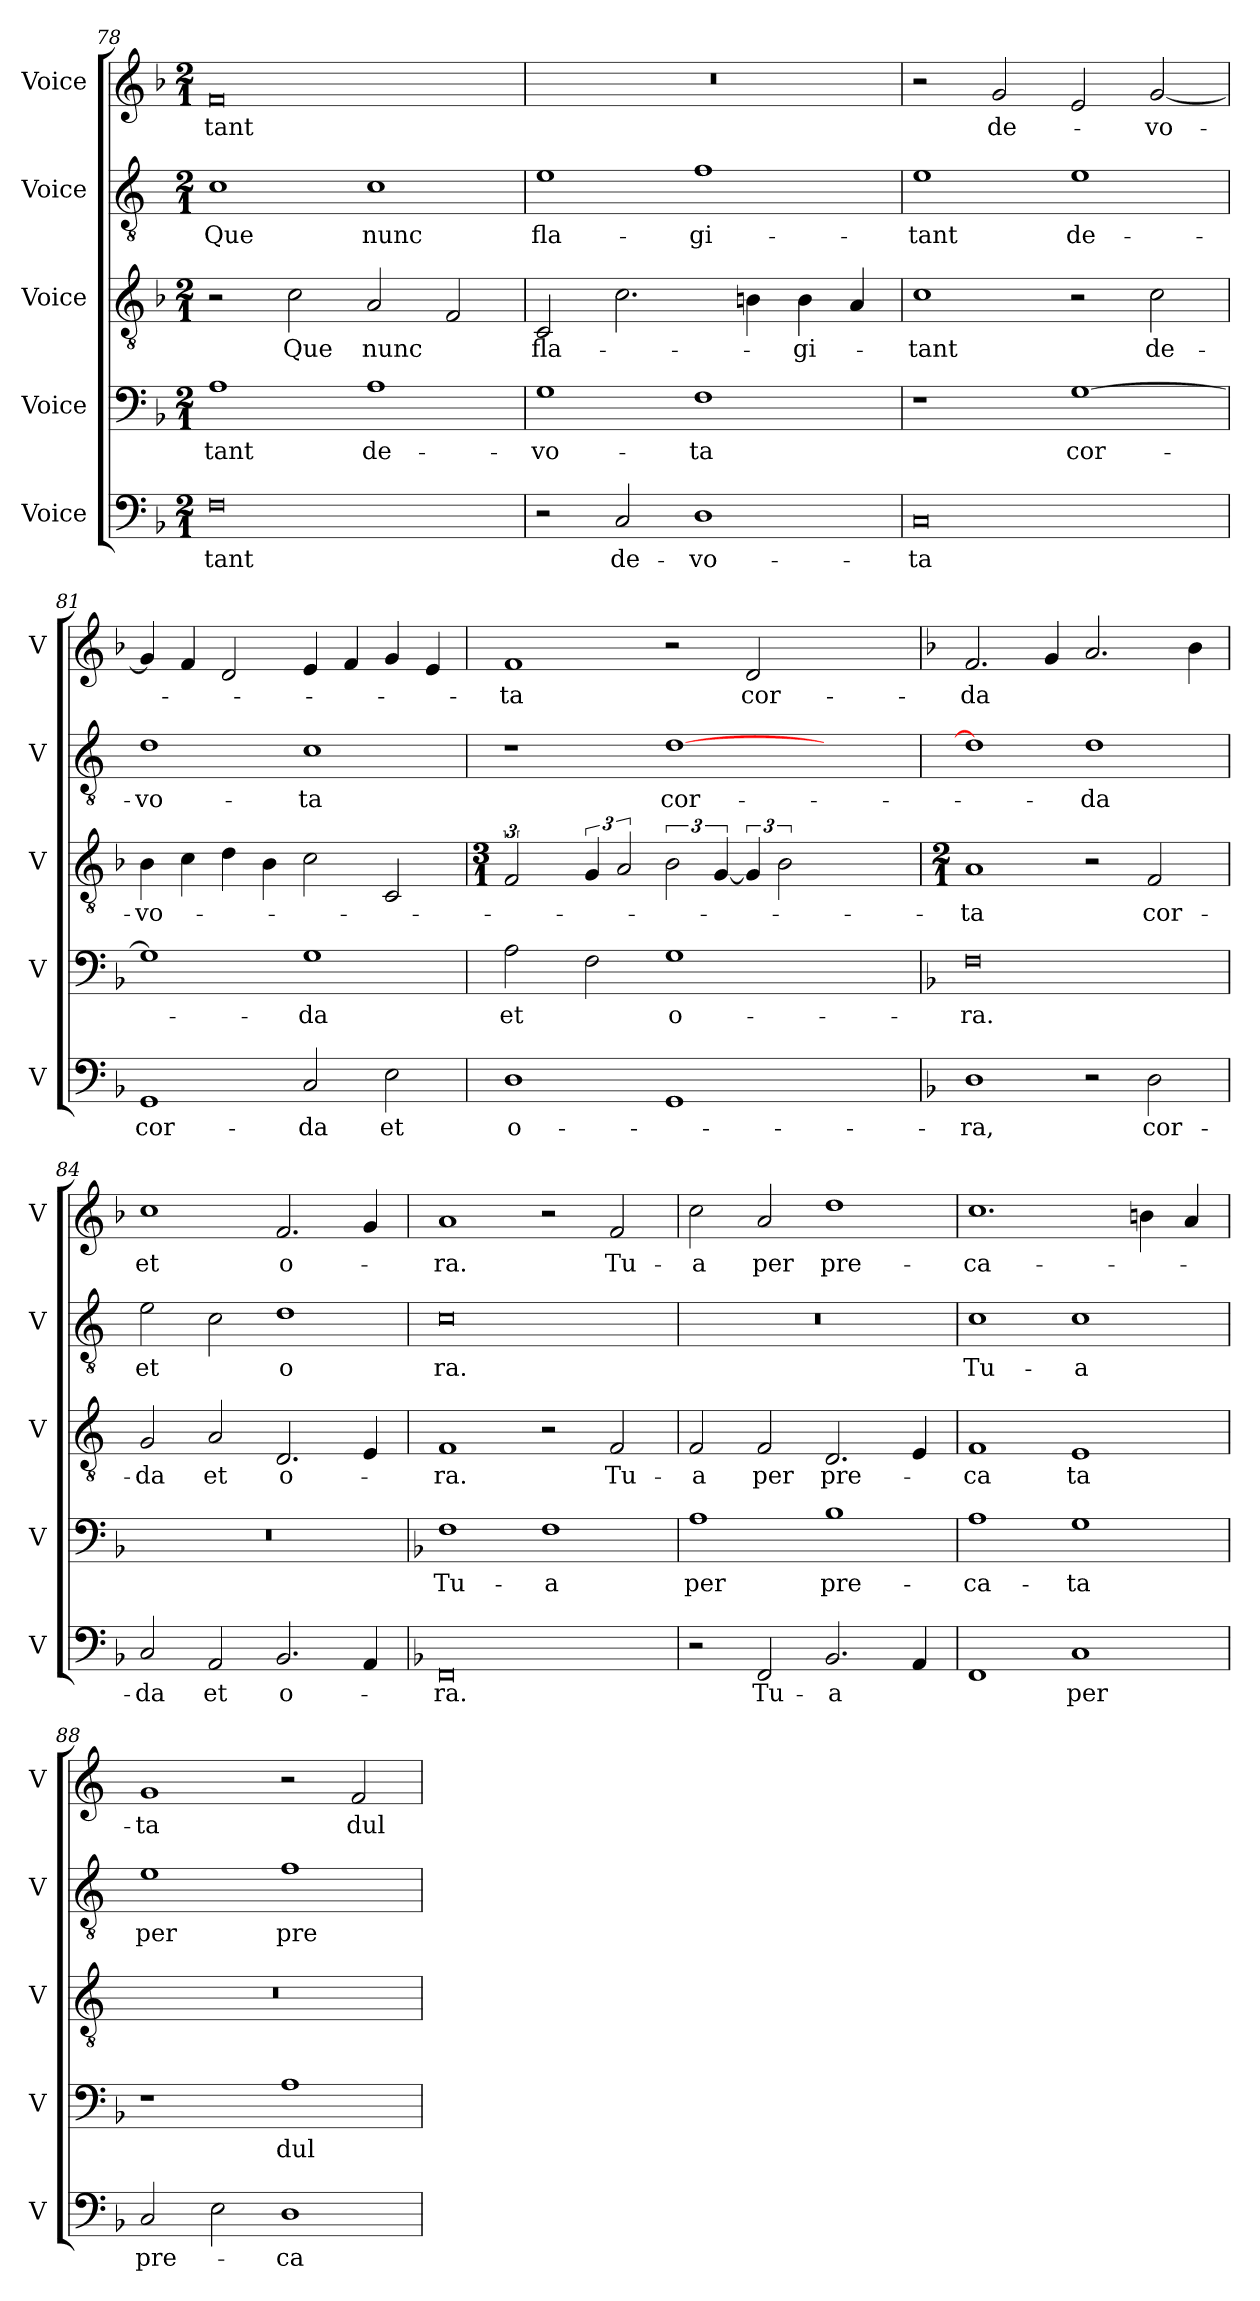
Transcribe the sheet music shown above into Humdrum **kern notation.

**kern	**text	**kern	**text	**kern	**text	**kern	**text	**kern	**text
*part5	*part5	*part4	*part4	*part3	*part3	*part2	*part2	*part1	*part1
*staff5	*staff5	*staff4	*staff4	*staff3	*staff3	*staff2	*staff2	*staff1	*staff1
*I"Voice	*	*I"Voice	*	*I"Voice	*	*I"Voice	*	*I"Voice	*
*I'V	*	*I'V	*	*I'V	*	*I'V	*	*I'V	*
*clefF4	*	*clefF4	*	*clefGv2	*	*clefGv2	*	*clefG2	*
*k[b-]	*	*k[b-]	*	*k[b-]	*	*k[]	*	*k[b-]	*
*M2/1	*	*M2/1	*	*M2/1	*	*M2/1	*	*M2/1	*
=78	=78	=78	=78	=78	=78	=78	=78	=78	=78
!	!LO:LY:b	!	!LO:LY:b	!	!	!	!LO:LY:b	!	!LO:LY:b
0F	-tant	1A	-tant	2r	.	1c	Que	0f	-tant
!	!	!	!	!	!LO:LY:b	!	!	!	!
.	.	.	.	2c\	Que	.	.	.	.
!	!	!	!LO:LY:b	!	!LO:LY:b	!	!LO:LY:b	!	!
.	.	1A	de-	2A/	nunc	1c	nunc	.	.
.	.	.	.	2F/	.	.	.	.	.
=79	=79	=79	=79	=79	=79	=79	=79	=79	=79
!	!	!	!LO:LY:b	!	!LO:LY:b	!	!LO:LY:b	!	!
2r	.	1G	-vo-	2C/	fla-	1e	fla-	0r	.
!	!LO:LY:b	!	!	!	!	!	!	!	!
2C/	de-	.	.	2.c\	.	.	.	.	.
!	!LO:LY:b	!	!LO:LY:b	!	!	!	!LO:LY:b	!	!
1D	-vo-	1F	-ta	.	.	1f	-gi-	.	.
.	.	.	.	4Bn\	.	.	.	.	.
!	!	!	!	!	!LO:LY:b	!	!	!	!
.	.	.	.	4B\	-gi-	.	.	.	.
.	.	.	.	4A/	.	.	.	.	.
!!LO:LB:g=z
=80	=80	=80	=80	=80	=80	=80	=80	=80	=80
!	!LO:LY:b	!	!	!	!LO:LY:b	!	!LO:LY:b	!	!
0C	-ta	1r	.	1c	-tant	1e	-tant	2r	.
!	!	!	!	!	!	!	!	!	!LO:LY:b
.	.	.	.	.	.	.	.	2g/	de-
!	!	!	!LO:LY:b	!	!	!	!LO:LY:b	!	!
.	.	[1G	cor-	2r	.	1e	de-	2e/	.
!	!	!	!	!	!LO:LY:b	!	!	!	!LO:LY:b
.	.	.	.	2c\	de-	.	.	[2g/	-vo-
=81	=81	=81	=81	=81	=81	=81	=81	=81	=81
!	!LO:LY:b	!	!	!	!LO:LY:b	!	!LO:LY:b	!	!
1GG	cor-	1G]	.	4B-\	-vo-	1d	-vo-	4g/]	.
.	.	.	.	4c\	.	.	.	4f/	.
.	.	.	.	4d\	.	.	.	2d/	.
.	.	.	.	4B-\	.	.	.	.	.
!	!LO:LY:b	!	!LO:LY:b	!	!	!	!LO:LY:b	!	!
2C/	-da	1G	-da	2c\	.	1c	-ta	4e/	.
.	.	.	.	.	.	.	.	4f/	.
!	!LO:LY:b	!	!	!	!	!	!	!	!
2E\	et	.	.	2C/	.	.	.	4g/	.
.	.	.	.	.	.	.	.	4e/	.
=82	=82	=82	=82	=82	=82	=82	=82	=82	=82
*	*	*	*	*M3/1	*	*	*	*	*
!	!LO:LY:b	!	!LO:LY:b	!	!	!	!	!	!LO:LY:b
1D	o-	2A\	et	3F/	.	1r	.	1f	-ta
!	!	!	!	!LO:N:vis=8..	!	!	!	!	!
.	.	.	.	6ryy	.	.	.	.	.
.	.	2F\	.	6G/	.	.	.	.	.
.	.	.	.	3A/	.	.	.	.	.
!	!	!	!LO:LY:b	!	!	!	!LO:LY:b	!	!
1GG	.	1G	o-	3B-\	.	[1d	cor-	2r	.
.	.	.	.	[6G/	.	.	.	.	.
!	!	!	!	!	!	!	!	!	!LO:LY:b
.	.	.	.	6G/]	.	.	.	2d/	cor-
.	.	.	.	3B-\	.	.	.	.	.
1ryy	.	1ryy	.	1ryy	.	1ryy	.	1ryy	.
=83	=83	=83	=83	=83	=83	=83	=83	=83	=83
*	*	*	*	*k[]	*	*	*	*	*
*	*	*	*	*M2/1	*	*	*	*	*
!	!LO:LY:b	!	!LO:LY:b	!	!LO:LY:b	!	!	!	!LO:LY:b
1D	-ra,	0F	-ra.	1A	-ta	1d]	.	2.f/	-da
.	.	.	.	.	.	.	.	4g/	.
!	!	!	!	!	!	!	!LO:LY:b	!	!
2r	.	.	.	2r	.	1d	-da	2.a/	.
!	!LO:LY:b	!	!	!	!LO:LY:b	!	!	!	!
2D\	cor-	.	.	2F/	cor-	.	.	.	.
.	.	.	.	.	.	.	.	4b-\	.
=84	=84	=84	=84	=84	=84	=84	=84	=84	=84
!	!LO:LY:b	!	!	!	!LO:LY:b	!	!LO:LY:b	!	!LO:LY:b
2C/	-da	0r	.	2G/	-da	2e\	et	1cc	et
!	!LO:LY:b	!	!	!	!LO:LY:b	!	!	!	!
2AA/	et	.	.	2A/	et	2c\	.	.	.
!	!LO:LY:b	!	!	!	!LO:LY:b	!	!LO:LY:b	!	!LO:LY:b
2.BB-/	o-	.	.	2.D/	o-	1d	o	2.f/	o-
4AA/	.	.	.	4E/	.	.	.	4g/	.
!!LO:PB:g=z
=85	=85	=85	=85	=85	=85	=85	=85	=85	=85
*	*	*	*	*	*	*	*	*k[]	*
!	!LO:LY:b	!	!LO:LY:b	!	!LO:LY:b	!	!LO:LY:b	!	!LO:LY:b
0FF	-ra.	1F	Tu-	1F	-ra.	0c	ra.	1a	-ra.
!	!	!	!LO:LY:b	!	!	!	!	!	!
.	.	1F	-a	2r	.	.	.	2r	.
!	!	!	!	!	!LO:LY:b	!	!	!	!LO:LY:b
.	.	.	.	2F/	Tu-	.	.	2f/	Tu-
=86	=86	=86	=86	=86	=86	=86	=86	=86	=86
!	!	!	!LO:LY:b	!	!LO:LY:b	!	!	!	!LO:LY:b
2r	.	1A	per	2F/	-a	0r	.	2cc\	-a
!	!LO:LY:b	!	!	!	!LO:LY:b	!	!	!	!LO:LY:b
2FF/	Tu-	.	.	2F/	per	.	.	2a/	per
!	!LO:LY:b	!	!LO:LY:b	!	!LO:LY:b	!	!	!	!LO:LY:b
2.BB-/	-a	1B-	pre-	2.D/	pre-	.	.	1dd	pre-
4AA/	.	.	.	4E/	.	.	.	.	.
=87	=87	=87	=87	=87	=87	=87	=87	=87	=87
!	!	!	!LO:LY:b	!	!LO:LY:b	!	!LO:LY:b	!	!LO:LY:b
1FF	.	1A	-ca-	1F	-ca	1c	Tu-	1.cc	-ca-
!	!LO:LY:b	!	!LO:LY:b	!	!LO:LY:b	!	!LO:LY:b	!	!
1C	per	1G	-ta	1E	ta	1c	-a	.	.
.	.	.	.	.	.	.	.	4bn\	.
.	.	.	.	.	.	.	.	4a/	.
=88	=88	=88	=88	=88	=88	=88	=88	=88	=88
!	!LO:LY:b	!	!	!	!	!	!LO:LY:b	!	!LO:LY:b
2C/	pre-	1r	.	0r	.	1e	per	1g	-ta
2E\	.	.	.	.	.	.	.	.	.
!	!LO:LY:b	!	!LO:LY:b	!	!	!	!LO:LY:b	!	!
1D	-ca-	1A	dul-	.	.	1f	pre-	2r	.
!	!	!	!	!	!	!	!	!	!LO:LY:b
.	.	.	.	.	.	.	.	2f/	dul-
=	=	=	=	=	=	=	=	=	=
*-	*-	*-	*-	*-	*-	*-	*-	*-	*-
